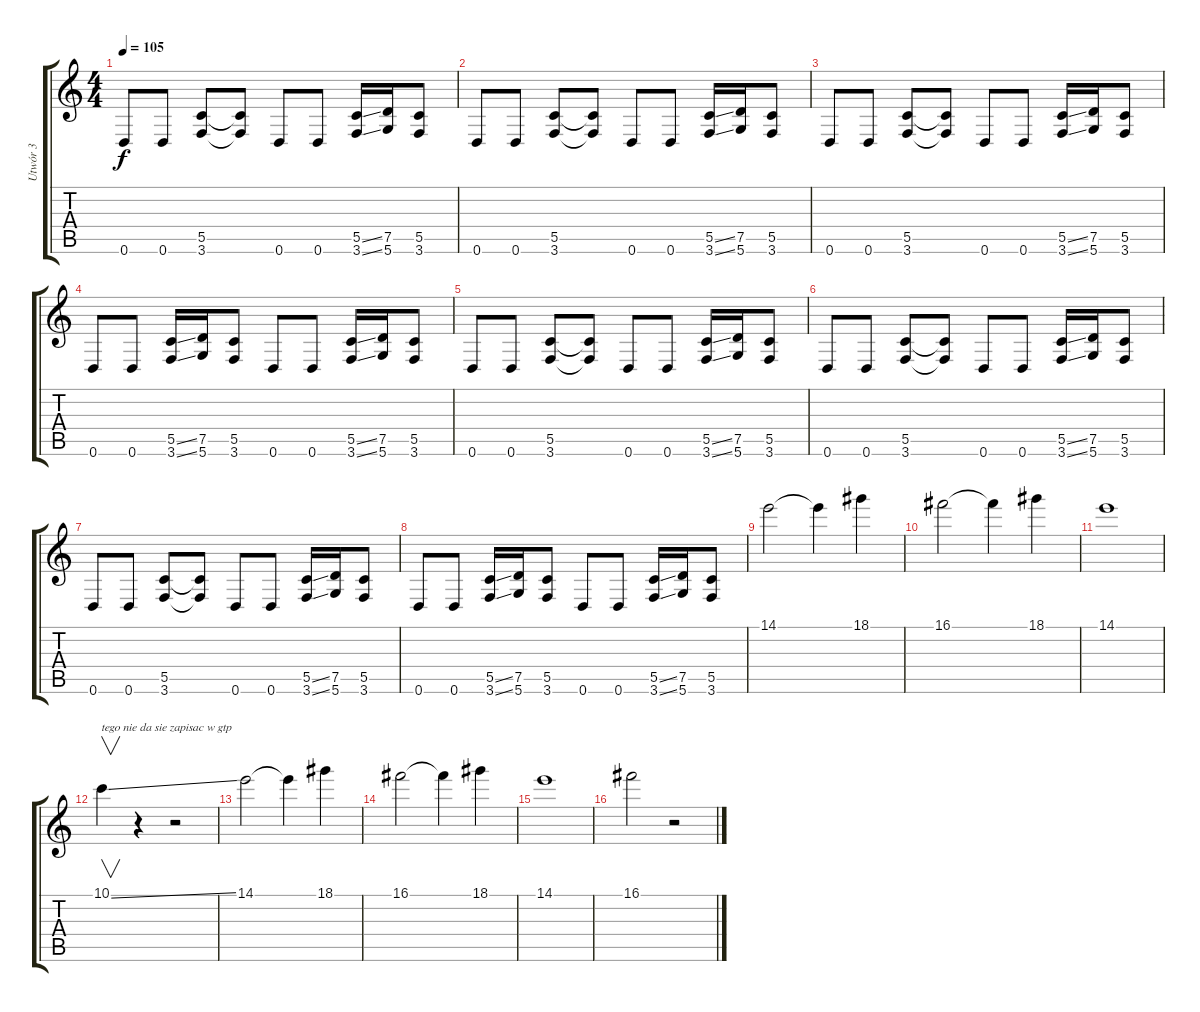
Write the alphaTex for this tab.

\track ("Utwór 3" "Utwór 3") {instrument overdrivenguitar}
\staff {score tabs}
\tuning (D4 A3 F3 C3 G2 D2) {hide}
\ts (4 4)
\tempo 105
\clef g2
\ks c
0.6.8{dy f instrument overdrivenguitar} 0.6.8 (5.5 3.6).8 (5.5{t} 3.6{t}).8 0.6.8 0.6.8 (5.5{ss} 3.6{ss}).16 (7.5 5.6).16 (5.5 3.6).8 |
0.6.8 0.6.8 (5.5 3.6).8 (5.5{t} 3.6{t}).8 0.6.8 0.6.8 (5.5{ss} 3.6{ss}).16 (7.5 5.6).16 (5.5 3.6).8 |
0.6.8 0.6.8 (5.5 3.6).8 (5.5{t} 3.6{t}).8 0.6.8 0.6.8 (5.5{ss} 3.6{ss}).16 (7.5 5.6).16 (5.5 3.6).8 |
0.6.8 0.6.8 (5.5{ss} 3.6{ss}).16 (7.5 5.6).16 (5.5 3.6).8 0.6.8 0.6.8 (5.5{ss} 3.6{ss}).16 (7.5 5.6).16 (5.5 3.6).8 |
0.6.8 0.6.8 (5.5 3.6).8 (5.5{t} 3.6{t}).8 0.6.8 0.6.8 (5.5{ss} 3.6{ss}).16 (7.5 5.6).16 (5.5 3.6).8 |
0.6.8 0.6.8 (5.5 3.6).8 (5.5{t} 3.6{t}).8 0.6.8 0.6.8 (5.5{ss} 3.6{ss}).16 (7.5 5.6).16 (5.5 3.6).8 |
0.6.8 0.6.8 (5.5 3.6).8 (5.5{t} 3.6{t}).8 0.6.8 0.6.8 (5.5{ss} 3.6{ss}).16 (7.5 5.6).16 (5.5 3.6).8 |
0.6.8 0.6.8 (5.5{ss} 3.6{ss}).16 (7.5 5.6).16 (5.5 3.6).8 0.6.8 0.6.8 (5.5{ss} 3.6{ss}).16 (7.5 5.6).16 (5.5 3.6).8 |
14.1.2 14.1{t}.4 18.1.4 |
16.1.2 16.1{t}.4 18.1.4 |
14.1.1 |
10.1{ss}.4{v txt "tego nie da sie zapisac w gtp"} r.4 r.2 |
14.1.2 14.1{t}.4 18.1.4 |
16.1.2 16.1{t}.4 18.1.4 |
14.1.1 |
16.1.2 r.2
